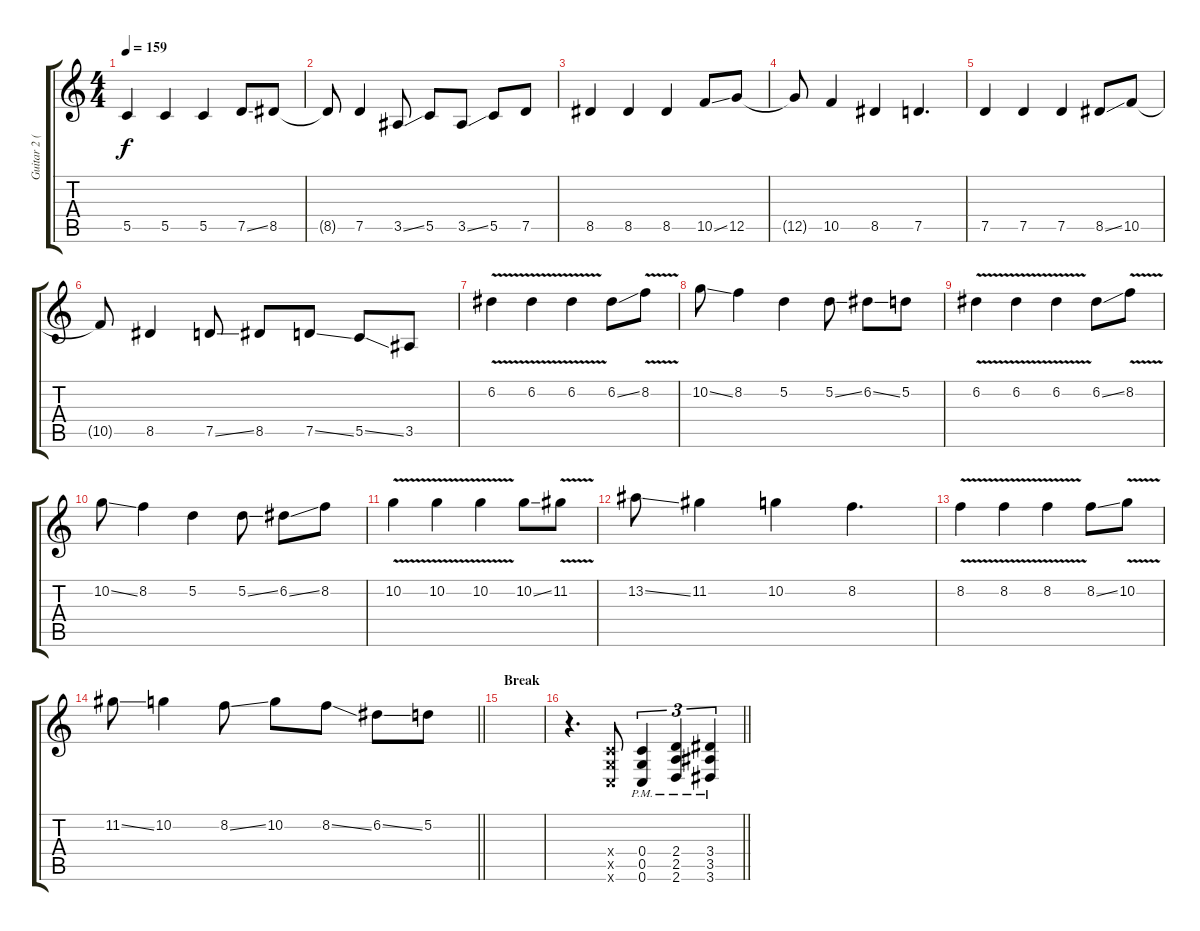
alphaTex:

\track ("Guitar 2 (Travis Miguel)" "Guitar 2 (") {instrument distortionguitar}
\staff {score tabs}
\tuning (D4 A3 F3 C3 G2 C2) {hide}
\ts (4 4)
\tempo 159
\clef g2
\ks c
5.5.4{dy f} 5.5.4 5.5.4 7.5{ss}.8 8.5.8 |
8.5{t}.8 7.5.4 3.5{ss}.8 5.5.8 3.5{ss}.8 5.5.8 7.5.8 |
8.5.4 8.5.4 8.5.4 10.5{ss}.8 12.5.8 |
12.5{t}.8 10.5.4 8.5.4 7.5.4{d} |
7.5.4 7.5.4 7.5.4 8.5{ss}.8 10.5.8 |
10.5{t}.8 8.5.4 7.5{ss}.8 8.5.8 7.5{ss}.8 5.5{ss}.8 3.5.8 |
6.2{v}.4 6.2{v}.4 6.2{v}.4 6.2{ss}.8 8.2{v}.8 |
10.2{ss}.8 8.2.4 5.2.4 5.2{ss}.8 6.2{ss}.8 5.2.8 |
6.2{v}.4 6.2{v}.4 6.2{v}.4 6.2{ss}.8 8.2{v}.8 |
10.2{ss}.8 8.2.4 5.2.4 5.2{ss}.8 6.2{ss}.8 8.2.8 |
10.2{v}.4 10.2{v}.4 10.2{v}.4 10.2{ss}.8 11.2{v}.8 |
13.2{ss}.8 11.2.4 10.2.4 8.2.4{d} |
8.2{v}.4 8.2{v}.4 8.2{v}.4 8.2{ss}.8 10.2{v}.8 |
\barLineRight lightlight
11.2{ss}.8 10.2.4 8.2{ss}.8 10.2.8 8.2{ss}.8 6.2{ss}.8 5.2.8 |
\section ("" "Break")
|
\barLineRight lightlight
r.4{d} (0.4{x} 0.5{x} 0.6{x}).8 (0.4{pm} 0.5{pm} 0.6{pm}).4{tu (3 2)} (2.4{pm} 2.5{pm} 2.6{pm}).4{tu (3 2)} (3.4{pm} 3.5{pm} 3.6{pm}).4{tu (3 2)}
